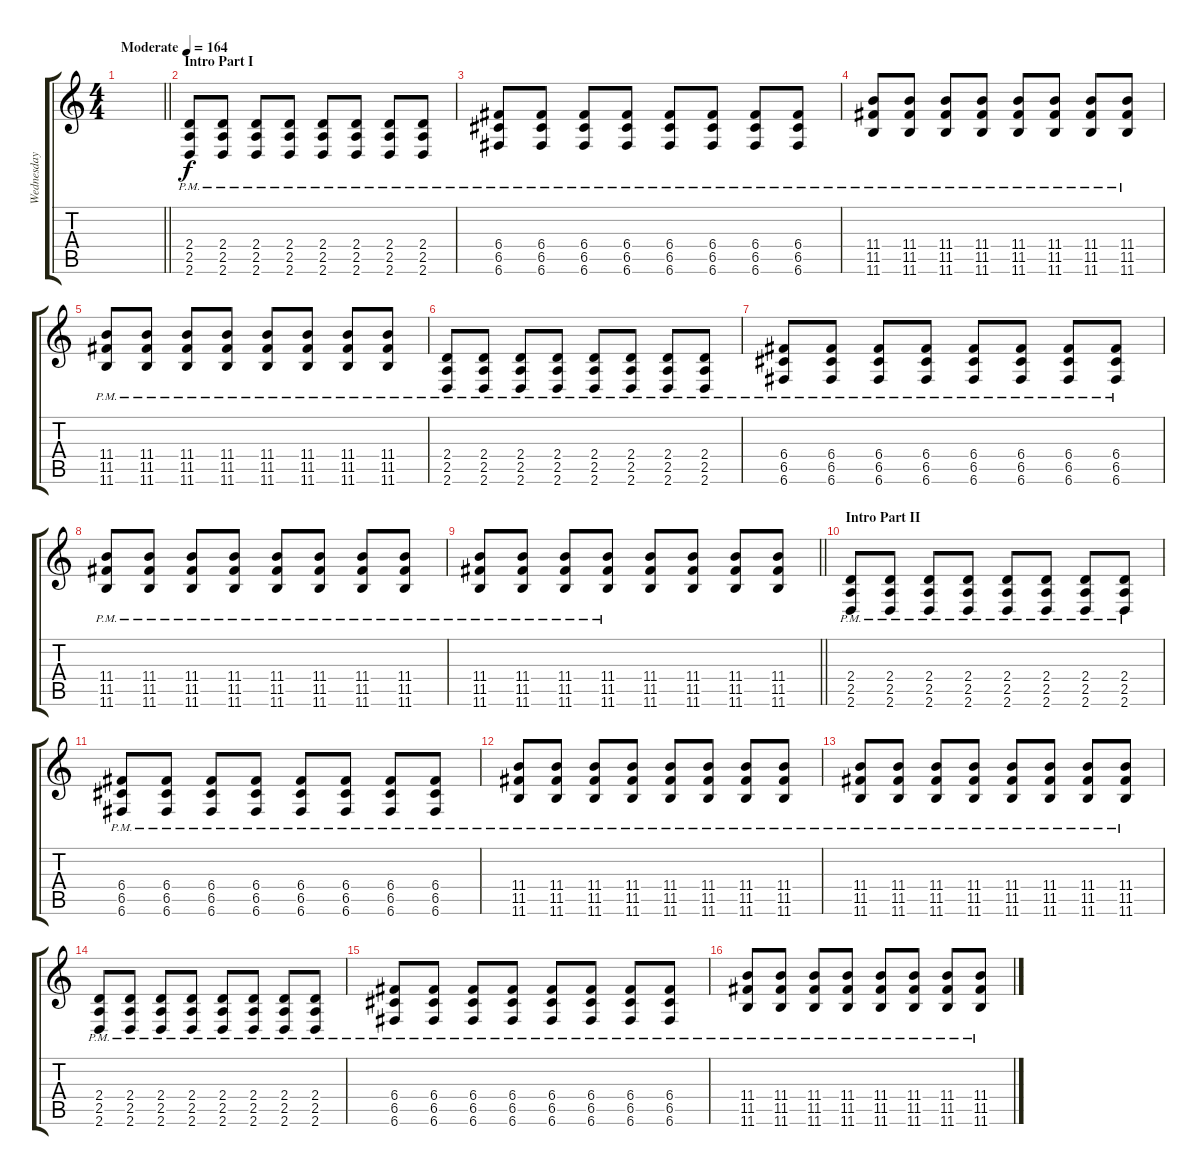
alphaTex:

\track ("Wednesday 13" "Wednesday ") {instrument distortionguitar}
\staff {score tabs}
\tuning (D4 A3 F3 C3 G2 C2) {hide}
\ts (4 4)
\tempo (164 "Moderate")
\clef g2
\barLineRight lightlight
\ks c
|
\section ("" "Intro Part I")
(2.4{pm} 2.5{pm} 2.6{pm}).8 (2.4{pm} 2.5{pm} 2.6{pm}).8 (2.4{pm} 2.5{pm} 2.6{pm}).8 (2.4{pm} 2.5{pm} 2.6{pm}).8 (2.4{pm} 2.5{pm} 2.6{pm}).8 (2.4{pm} 2.5{pm} 2.6{pm}).8 (2.4{pm} 2.5{pm} 2.6{pm}).8 (2.4{pm} 2.5{pm} 2.6{pm}).8 |
(6.4{pm} 6.5{pm} 6.6{pm}).8 (6.4{pm} 6.5{pm} 6.6{pm}).8 (6.4{pm} 6.5{pm} 6.6{pm}).8 (6.4{pm} 6.5{pm} 6.6{pm}).8 (6.4{pm} 6.5{pm} 6.6{pm}).8 (6.4{pm} 6.5{pm} 6.6{pm}).8 (6.4{pm} 6.5{pm} 6.6{pm}).8 (6.4{pm} 6.5{pm} 6.6{pm}).8 |
(11.4{pm} 11.5{pm} 11.6{pm}).8 (11.4{pm} 11.5{pm} 11.6{pm}).8 (11.4{pm} 11.5{pm} 11.6{pm}).8 (11.4{pm} 11.5{pm} 11.6{pm}).8 (11.4{pm} 11.5{pm} 11.6{pm}).8 (11.4{pm} 11.5{pm} 11.6{pm}).8 (11.4{pm} 11.5{pm} 11.6{pm}).8 (11.4{pm} 11.5{pm} 11.6{pm}).8 |
(11.4{pm} 11.5{pm} 11.6{pm}).8 (11.4{pm} 11.5{pm} 11.6{pm}).8 (11.4{pm} 11.5{pm} 11.6{pm}).8 (11.4{pm} 11.5{pm} 11.6{pm}).8 (11.4{pm} 11.5{pm} 11.6{pm}).8 (11.4{pm} 11.5{pm} 11.6{pm}).8 (11.4{pm} 11.5{pm} 11.6{pm}).8 (11.4{pm} 11.5{pm} 11.6{pm}).8 |
(2.4{pm} 2.5{pm} 2.6{pm}).8 (2.4{pm} 2.5{pm} 2.6{pm}).8 (2.4{pm} 2.5{pm} 2.6{pm}).8 (2.4{pm} 2.5{pm} 2.6{pm}).8 (2.4{pm} 2.5{pm} 2.6{pm}).8 (2.4{pm} 2.5{pm} 2.6{pm}).8 (2.4{pm} 2.5{pm} 2.6{pm}).8 (2.4{pm} 2.5{pm} 2.6{pm}).8 |
(6.4{pm} 6.5{pm} 6.6{pm}).8 (6.4{pm} 6.5{pm} 6.6{pm}).8 (6.4{pm} 6.5{pm} 6.6{pm}).8 (6.4{pm} 6.5{pm} 6.6{pm}).8 (6.4{pm} 6.5{pm} 6.6{pm}).8 (6.4{pm} 6.5{pm} 6.6{pm}).8 (6.4{pm} 6.5{pm} 6.6{pm}).8 (6.4{pm} 6.5{pm} 6.6{pm}).8 |
(11.4{pm} 11.5{pm} 11.6{pm}).8 (11.4{pm} 11.5{pm} 11.6{pm}).8 (11.4{pm} 11.5{pm} 11.6{pm}).8 (11.4{pm} 11.5{pm} 11.6{pm}).8 (11.4{pm} 11.5{pm} 11.6{pm}).8 (11.4{pm} 11.5{pm} 11.6{pm}).8 (11.4{pm} 11.5{pm} 11.6{pm}).8 (11.4{pm} 11.5{pm} 11.6{pm}).8 |
\barLineRight lightlight
(11.4{pm} 11.5{pm} 11.6{pm}).8 (11.4{pm} 11.5{pm} 11.6{pm}).8 (11.4{pm} 11.5{pm} 11.6{pm}).8 (11.4{pm} 11.5{pm} 11.6{pm}).8 (11.4 11.5 11.6).8 (11.4 11.5 11.6).8 (11.4 11.5 11.6).8 (11.4 11.5 11.6).8 |
\section ("" "Intro Part II")
(2.4{pm} 2.5{pm} 2.6{pm}).8 (2.4{pm} 2.5{pm} 2.6{pm}).8 (2.4{pm} 2.5{pm} 2.6{pm}).8 (2.4{pm} 2.5{pm} 2.6{pm}).8 (2.4{pm} 2.5{pm} 2.6{pm}).8 (2.4{pm} 2.5{pm} 2.6{pm}).8 (2.4{pm} 2.5{pm} 2.6{pm}).8 (2.4{pm} 2.5{pm} 2.6{pm}).8 |
(6.4{pm} 6.5{pm} 6.6{pm}).8 (6.4{pm} 6.5{pm} 6.6{pm}).8 (6.4{pm} 6.5{pm} 6.6{pm}).8 (6.4{pm} 6.5{pm} 6.6{pm}).8 (6.4{pm} 6.5{pm} 6.6{pm}).8 (6.4{pm} 6.5{pm} 6.6{pm}).8 (6.4{pm} 6.5{pm} 6.6{pm}).8 (6.4{pm} 6.5{pm} 6.6{pm}).8 |
(11.4{pm} 11.5{pm} 11.6{pm}).8 (11.4{pm} 11.5{pm} 11.6{pm}).8 (11.4{pm} 11.5{pm} 11.6{pm}).8 (11.4{pm} 11.5{pm} 11.6{pm}).8 (11.4{pm} 11.5{pm} 11.6{pm}).8 (11.4{pm} 11.5{pm} 11.6{pm}).8 (11.4{pm} 11.5{pm} 11.6{pm}).8 (11.4{pm} 11.5{pm} 11.6{pm}).8 |
(11.4{pm} 11.5{pm} 11.6{pm}).8 (11.4{pm} 11.5{pm} 11.6{pm}).8 (11.4{pm} 11.5{pm} 11.6{pm}).8 (11.4{pm} 11.5{pm} 11.6{pm}).8 (11.4{pm} 11.5{pm} 11.6{pm}).8 (11.4{pm} 11.5{pm} 11.6{pm}).8 (11.4{pm} 11.5{pm} 11.6{pm}).8 (11.4{pm} 11.5{pm} 11.6{pm}).8 |
(2.4{pm} 2.5{pm} 2.6{pm}).8 (2.4{pm} 2.5{pm} 2.6{pm}).8 (2.4{pm} 2.5{pm} 2.6{pm}).8 (2.4{pm} 2.5{pm} 2.6{pm}).8 (2.4{pm} 2.5{pm} 2.6{pm}).8 (2.4{pm} 2.5{pm} 2.6{pm}).8 (2.4{pm} 2.5{pm} 2.6{pm}).8 (2.4{pm} 2.5{pm} 2.6{pm}).8 |
(6.4{pm} 6.5{pm} 6.6{pm}).8 (6.4{pm} 6.5{pm} 6.6{pm}).8 (6.4{pm} 6.5{pm} 6.6{pm}).8 (6.4{pm} 6.5{pm} 6.6{pm}).8 (6.4{pm} 6.5{pm} 6.6{pm}).8 (6.4{pm} 6.5{pm} 6.6{pm}).8 (6.4{pm} 6.5{pm} 6.6{pm}).8 (6.4{pm} 6.5{pm} 6.6{pm}).8 |
(11.4{pm} 11.5{pm} 11.6{pm}).8 (11.4{pm} 11.5{pm} 11.6{pm}).8 (11.4{pm} 11.5{pm} 11.6{pm}).8 (11.4{pm} 11.5{pm} 11.6{pm}).8 (11.4{pm} 11.5{pm} 11.6{pm}).8 (11.4{pm} 11.5{pm} 11.6{pm}).8 (11.4{pm} 11.5{pm} 11.6{pm}).8 (11.4{pm} 11.5{pm} 11.6{pm}).8
